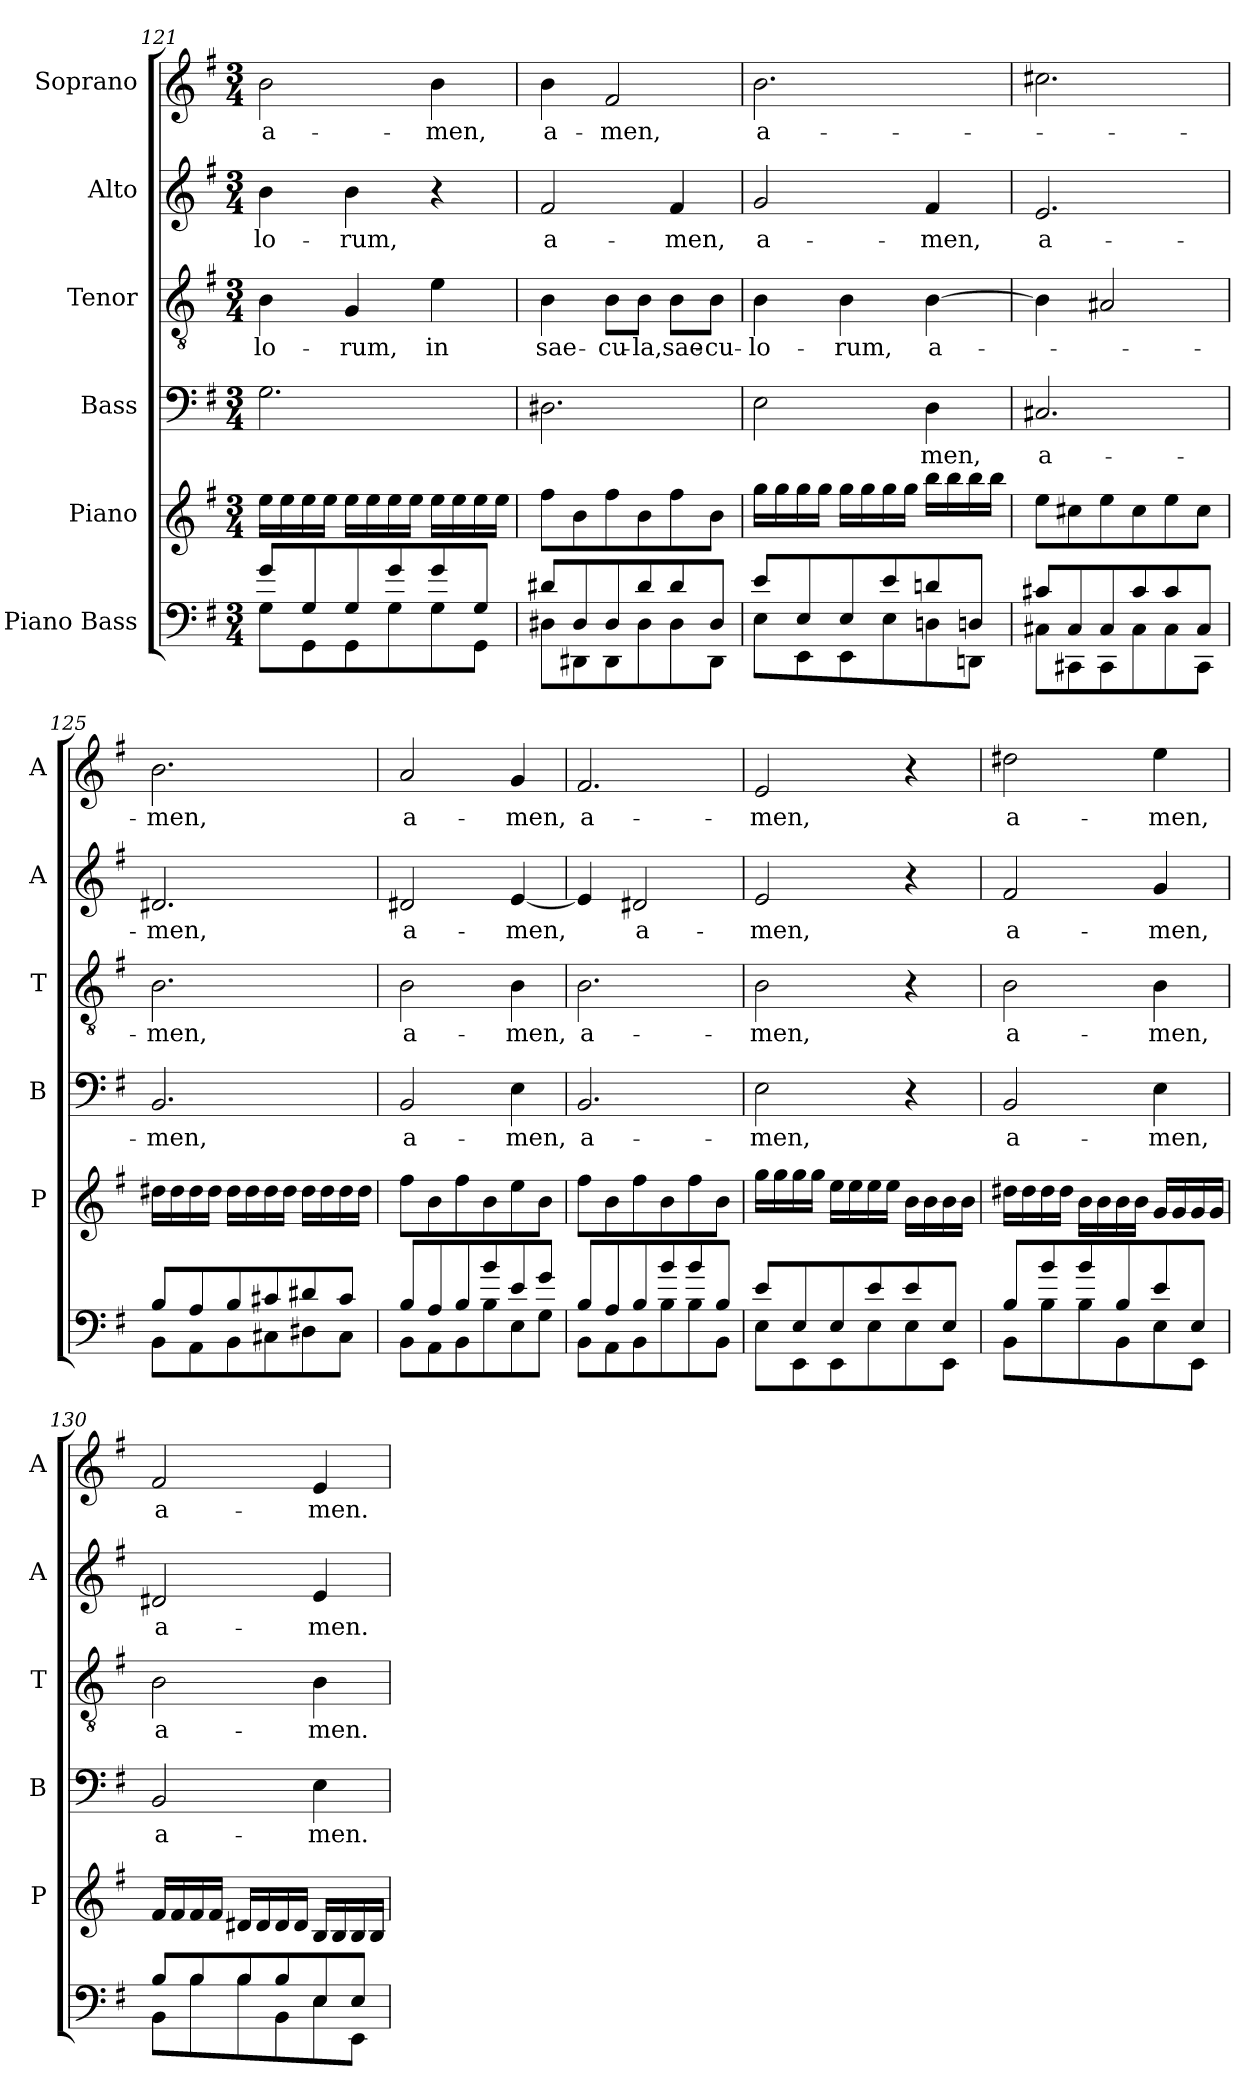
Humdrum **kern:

**kern	**kern	**kern	**text	**kern	**text	**kern	**text	**kern	**text
*part6	*part5	*part4	*part4	*part3	*part3	*part2	*part2	*part1	*part1
*staff6	*staff5	*staff4	*staff4	*staff3	*staff3	*staff2	*staff2	*staff1	*staff1
*I"Piano Bass	*I"Piano	*I"Bass	*	*I"Tenor	*	*I"Alto	*	*I"Soprano	*
*	*I'P	*I'B	*	*I'T	*	*I'A	*	*I'A	*
*clefF4	*clefG2	*clefF4	*	*clefGv2	*	*clefG2	*	*clefG2	*
*k[f#]	*k[f#]	*k[f#]	*	*k[f#]	*	*k[f#]	*	*k[f#]	*
*G:	*G:	*G:	*	*G:	*	*G:	*	*G:	*
*M3/4	*M3/4	*M3/4	*	*M3/4	*	*M3/4	*	*M3/4	*
=121	=121	=121	=121	=121	=121	=121	=121	=121	=121
*^	*	*	*	*	*	*	*	*	*
!	!	!	!	!	!	!LO:LY:b	!	!LO:LY:b	!	!LO:LY:b
8g/L	8G\L	16ee\LL	2.G\	.	4B\	-lo-	4b\	-lo-	2b\	a-
.	.	16ee\	.	.	.	.	.	.	.	.
8G/	8GG\	16ee\	.	.	.	.	.	.	.	.
.	.	16ee\JJ	.	.	.	.	.	.	.	.
!	!	!	!	!	!	!LO:LY:b	!	!LO:LY:b	!	!
8G/	8GG\	16ee\LL	.	.	4G/	-rum,	4b\	-rum,	.	.
.	.	16ee\	.	.	.	.	.	.	.	.
8g/	8G\	16ee\	.	.	.	.	.	.	.	.
.	.	16ee\JJ	.	.	.	.	.	.	.	.
!	!	!	!	!	!	!LO:LY:b	!	!	!	!LO:LY:b
8g/	8G\	16ee\LL	.	.	4e\	in	4r	.	4b\	-men,
.	.	16ee\	.	.	.	.	.	.	.	.
8G/J	8GG\J	16ee\	.	.	.	.	.	.	.	.
.	.	16ee\JJ	.	.	.	.	.	.	.	.
!!LO:LB:g=z
=122	=122	=122	=122	=122	=122	=122	=122	=122	=122	=122
!	!	!	!	!	!	!LO:LY:b	!	!LO:LY:b	!	!LO:LY:b
8d#X/L	8D#X\L	8ff#\L	2.D#X\	.	4B\	sae-	2f#/	a-	4b\	a-
8D#/	8DD#X\	8b\	.	.	.	.	.	.	.	.
!	!	!	!	!	!	!LO:LY:b	!	!	!	!LO:LY:b
8D#/	8DD#\	8ff#\	.	.	8B\L	-cu-	.	.	2f#/	-men,
!	!	!	!	!	!	!LO:LY:b	!	!	!	!
8d#/	8D#\	8b\	.	.	8B\J	-la,	.	.	.	.
!	!	!	!	!	!	!LO:LY:b	!	!LO:LY:b	!	!
8d#/	8D#\	8ff#\	.	.	8B\L	sae-	4f#/	-men,	.	.
!	!	!	!	!	!	!LO:LY:b	!	!	!	!
8D#/J	8DD#\J	8b\J	.	.	8B\J	-cu-	.	.	.	.
=123	=123	=123	=123	=123	=123	=123	=123	=123	=123	=123
!	!	!	!	!	!	!LO:LY:b	!	!LO:LY:b	!	!LO:LY:b
8e/L	8E\L	16gg\LL	2E\	.	4B\	-lo-	2g/	a-	2.b\	a-
.	.	16gg\	.	.	.	.	.	.	.	.
8E/	8EE\	16gg\	.	.	.	.	.	.	.	.
.	.	16gg\JJ	.	.	.	.	.	.	.	.
!	!	!	!	!	!	!LO:LY:b	!	!	!	!
8E/	8EE\	16gg\LL	.	.	4B\	-rum,	.	.	.	.
.	.	16gg\	.	.	.	.	.	.	.	.
8e/	8E\	16gg\	.	.	.	.	.	.	.	.
.	.	16gg\JJ	.	.	.	.	.	.	.	.
!	!	!	!	!LO:LY:b	!	!LO:LY:b	!	!LO:LY:b	!	!
8dn/	8Dn\	16bb\LL	4D\	-men,	[4B\	a-	4f#/	-men,	.	.
.	.	16bb\	.	.	.	.	.	.	.	.
8Dn/J	8DDn\J	16bb\	.	.	.	.	.	.	.	.
.	.	16bb\JJ	.	.	.	.	.	.	.	.
=124	=124	=124	=124	=124	=124	=124	=124	=124	=124	=124
!	!	!	!	!LO:LY:b	!	!	!	!LO:LY:b	!	!
8c#X/L	8C#X\L	8ee\L	2.C#X/	a-	4B\]	.	2.e/	a-	2.cc#X\	.
8C#/	8CC#X\	8cc#X\	.	.	.	.	.	.	.	.
8C#/	8CC#\	8ee\	.	.	2A#X/	.	.	.	.	.
8c#/	8C#\	8cc#\	.	.	.	.	.	.	.	.
8c#/	8C#\	8ee\	.	.	.	.	.	.	.	.
8C#/J	8CC#\J	8cc#\J	.	.	.	.	.	.	.	.
=125	=125	=125	=125	=125	=125	=125	=125	=125	=125	=125
!	!	!	!	!LO:LY:b	!	!LO:LY:b	!	!LO:LY:b	!	!LO:LY:b
8B/L	8BB\L	16dd#X\LL	2.BB/	-men,	2.B\	-men,	2.d#X/	-men,	2.b\	-men,
.	.	16dd#\	.	.	.	.	.	.	.	.
8A/	8AA\	16dd#\	.	.	.	.	.	.	.	.
.	.	16dd#\JJ	.	.	.	.	.	.	.	.
8B/	8BB\	16dd#\LL	.	.	.	.	.	.	.	.
.	.	16dd#\	.	.	.	.	.	.	.	.
8c#X/	8C#X\	16dd#\	.	.	.	.	.	.	.	.
.	.	16dd#\JJ	.	.	.	.	.	.	.	.
8d#X/	8D#X\	16dd#\LL	.	.	.	.	.	.	.	.
.	.	16dd#\	.	.	.	.	.	.	.	.
8c#/J	8C#\J	16dd#\	.	.	.	.	.	.	.	.
.	.	16dd#\JJ	.	.	.	.	.	.	.	.
=126	=126	=126	=126	=126	=126	=126	=126	=126	=126	=126
!	!	!	!	!LO:LY:b	!	!LO:LY:b	!	!LO:LY:b	!	!LO:LY:b
8B/L	8BB\L	8ff#\L	2BB/	a-	2B\	a-	2d#X/	a-	2a/	a-
8A/	8AA\	8b\	.	.	.	.	.	.	.	.
8B/	8BB\	8ff#\	.	.	.	.	.	.	.	.
8b/	8B\	8b\	.	.	.	.	.	.	.	.
!	!	!	!	!LO:LY:b	!	!LO:LY:b	!	!LO:LY:b	!	!LO:LY:b
8e/	8E\	8ee\	4E\	-men,	4B\	-men,	[4e/	-men,	4g/	-men,
8g/J	8G\J	8b\J	.	.	.	.	.	.	.	.
=127	=127	=127	=127	=127	=127	=127	=127	=127	=127	=127
!	!	!	!	!LO:LY:b	!	!LO:LY:b	!	!	!	!LO:LY:b
8B/L	8BB\L	8ff#\L	2.BB/	a-	2.B\	a-	4e/]	.	2.f#/	a-
8A/	8AA\	8b\	.	.	.	.	.	.	.	.
!	!	!	!	!	!	!	!	!LO:LY:b	!	!
8B/	8BB\	8ff#\	.	.	.	.	2d#X/	a-	.	.
8b/	8B\	8b\	.	.	.	.	.	.	.	.
8b/	8B\	8ff#\	.	.	.	.	.	.	.	.
8B/J	8BB\J	8b\J	.	.	.	.	.	.	.	.
!!LO:PB:g=z
=128	=128	=128	=128	=128	=128	=128	=128	=128	=128	=128
!	!	!	!	!LO:LY:b	!	!LO:LY:b	!	!LO:LY:b	!	!LO:LY:b
8e/L	8E\L	16gg\LL	2E\	-men,	2B\	-men,	2e/	-men,	2e/	-men,
.	.	16gg\	.	.	.	.	.	.	.	.
8E/	8EE\	16gg\	.	.	.	.	.	.	.	.
.	.	16gg\JJ	.	.	.	.	.	.	.	.
8E/	8EE\	16ee\LL	.	.	.	.	.	.	.	.
.	.	16ee\	.	.	.	.	.	.	.	.
8e/	8E\	16ee\	.	.	.	.	.	.	.	.
.	.	16ee\JJ	.	.	.	.	.	.	.	.
8e/	8E\	16b\LL	4r	.	4r	.	4r	.	4r	.
.	.	16b\	.	.	.	.	.	.	.	.
8E/J	8EE\J	16b\	.	.	.	.	.	.	.	.
.	.	16b\JJ	.	.	.	.	.	.	.	.
=129	=129	=129	=129	=129	=129	=129	=129	=129	=129	=129
!	!	!	!	!LO:LY:b	!	!LO:LY:b	!	!LO:LY:b	!	!LO:LY:b
8B/L	8BB\L	16dd#X\LL	2BB/	a-	2B\	a-	2f#/	a-	2dd#X\	a-
.	.	16dd#\	.	.	.	.	.	.	.	.
8b/	8B\	16dd#\	.	.	.	.	.	.	.	.
.	.	16dd#\JJ	.	.	.	.	.	.	.	.
8b/	8B\	16b\LL	.	.	.	.	.	.	.	.
.	.	16b\	.	.	.	.	.	.	.	.
8B/	8BB\	16b\	.	.	.	.	.	.	.	.
.	.	16b\JJ	.	.	.	.	.	.	.	.
!	!	!	!	!LO:LY:b	!	!LO:LY:b	!	!LO:LY:b	!	!LO:LY:b
8e/	8E\	16g/LL	4E\	-men,	4B\	-men,	4g/	-men,	4ee\	-men,
.	.	16g/	.	.	.	.	.	.	.	.
8E/J	8EE\J	16g/	.	.	.	.	.	.	.	.
.	.	16g/JJ	.	.	.	.	.	.	.	.
=130	=130	=130	=130	=130	=130	=130	=130	=130	=130	=130
!	!	!	!	!LO:LY:b	!	!LO:LY:b	!	!LO:LY:b	!	!LO:LY:b
8B/L	8BB\L	16f#/LL	2BB/	a-	2B\	a-	2d#X/	a-	2f#/	a-
.	.	16f#/	.	.	.	.	.	.	.	.
8B/	8B\	16f#/	.	.	.	.	.	.	.	.
.	.	16f#/JJ	.	.	.	.	.	.	.	.
8B/	8B\	16d#X/LL	.	.	.	.	.	.	.	.
.	.	16d#/	.	.	.	.	.	.	.	.
8B/	8BB\	16d#/	.	.	.	.	.	.	.	.
.	.	16d#/JJ	.	.	.	.	.	.	.	.
!	!	!	!	!LO:LY:b	!	!LO:LY:b	!	!LO:LY:b	!	!LO:LY:b
8E/	8E\	16B/LL	4E\	-men.	4B\	-men.	4e/	-men.	4e/	-men.
.	.	16B/	.	.	.	.	.	.	.	.
8E/J	8EE\J	16B/	.	.	.	.	.	.	.	.
.	.	16B/JJ	.	.	.	.	.	.	.	.
*v	*v	*	*	*	*	*	*	*	*	*
=	=	=	=	=	=	=	=	=	=
*-	*-	*-	*-	*-	*-	*-	*-	*-	*-
